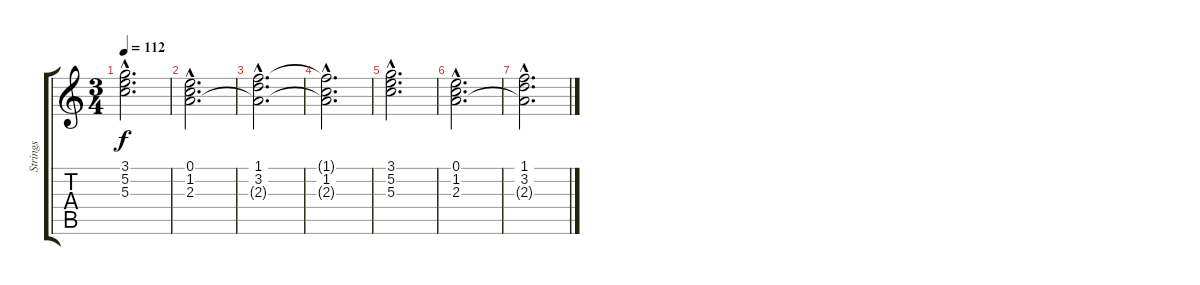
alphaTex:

\track ("Strings" "Strings") {instrument stringensemble2}
\staff {score tabs}
\tuning (E5 B4 G4 D4 A3 E3) {hide}
\ts (3 4)
\tempo 112
\clef g2
\ks c
(3.1{hac} 5.2{hac} 5.3{hac}).2{d dy f} |
(0.1{hac} 1.2{hac} 2.3{hac}).2{d} |
(1.1{hac} 3.2{hac} 2.3{hac t}).2{d} |
(1.1{hac t} 1.2{hac} 2.3{hac t}).2{d} |
(3.1{hac} 5.2{hac} 5.3{hac}).2{d} |
(0.1{hac} 1.2{hac} 2.3{hac}).2{d} |
(1.1{hac} 3.2{hac} 2.3{hac t}).2{d}
